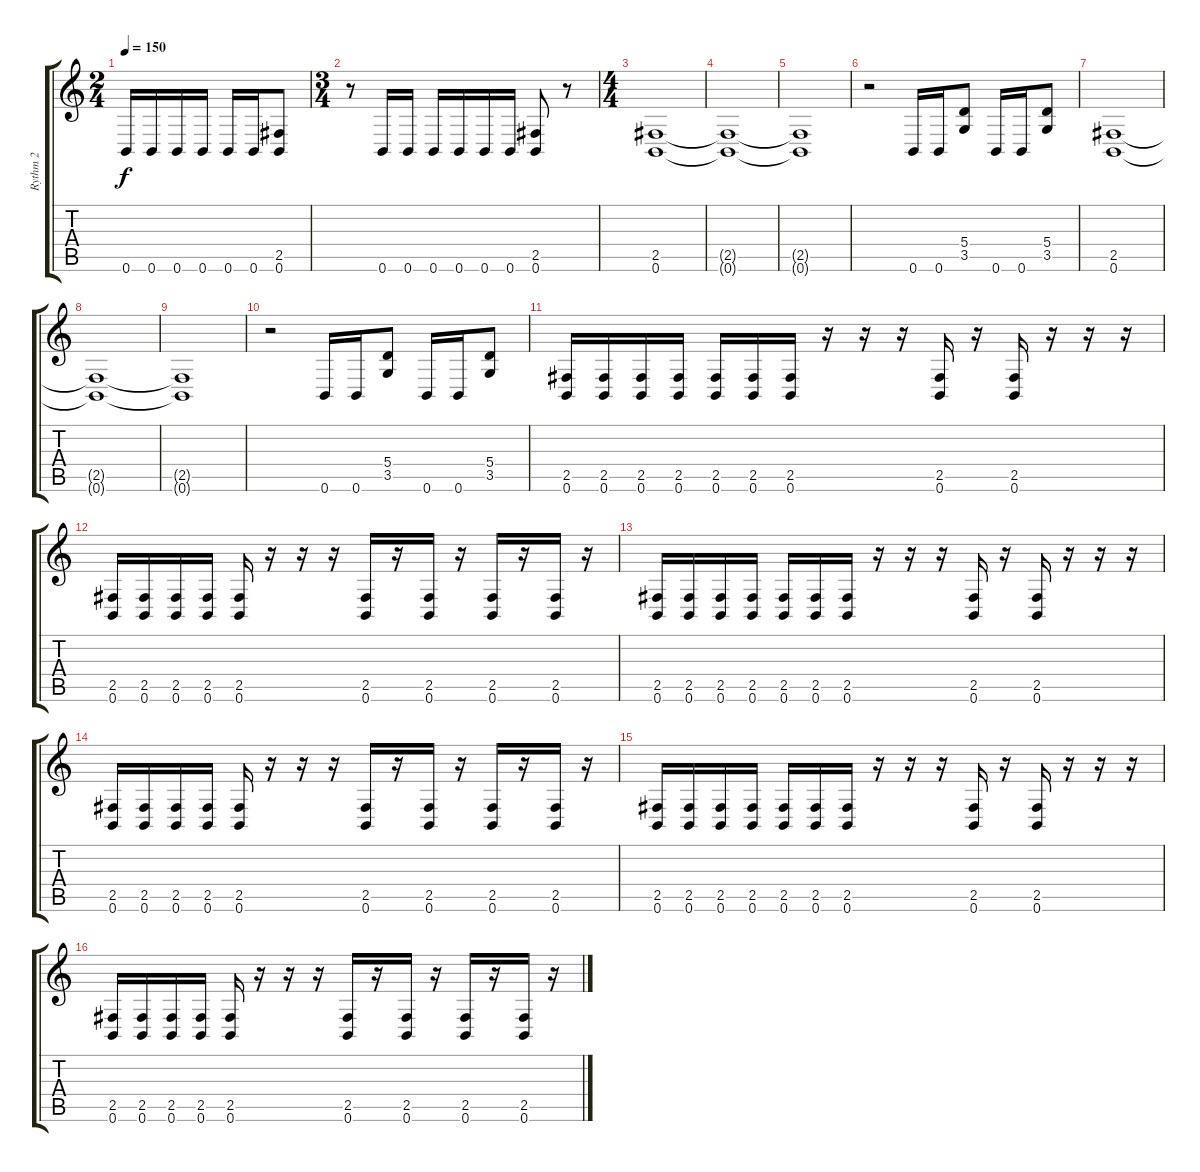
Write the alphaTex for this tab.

\track ("Rythm 2" "Rythm 2") {instrument distortionguitar}
\staff {score tabs}
\tuning (B3 Gb3 D3 A2 E2 B1) {hide}
\ts (2 4)
\tempo 150
\clef g2
\ks c
0.6.16{dy f instrument distortionguitar} 0.6.16 0.6.16 0.6.16 0.6.16 0.6.16 (2.5 0.6).8 |
\ts (3 4)
r.8 0.6.16 0.6.16 0.6.16 0.6.16 0.6.16 0.6.16 (2.5 0.6).8 r.8 |
\ts (4 4)
(2.5 0.6).1 |
(2.5{t} 0.6{t}).1 |
(2.5{t} 0.6{t}).1 |
r.2 0.6.16 0.6.16 (5.4 3.5).8 0.6.16 0.6.16 (5.4 3.5).8 |
(2.5 0.6).1 |
(2.5{t} 0.6{t}).1 |
(2.5{t} 0.6{t}).1 |
r.2 0.6.16 0.6.16 (5.4 3.5).8 0.6.16 0.6.16 (5.4 3.5).8 |
(2.5 0.6).16 (2.5 0.6).16 (2.5 0.6).16 (2.5 0.6).16 (2.5 0.6).16 (2.5 0.6).16 (2.5 0.6).16 r.16 r.16 r.16 (2.5 0.6).16 r.16 (2.5 0.6).16 r.16 r.16 r.16 |
(2.5 0.6).16 (2.5 0.6).16 (2.5 0.6).16 (2.5 0.6).16 (2.5 0.6).16 r.16 r.16 r.16 (2.5 0.6).16 r.16 (2.5 0.6).16 r.16 (2.5 0.6).16 r.16 (2.5 0.6).16 r.16 |
(2.5 0.6).16 (2.5 0.6).16 (2.5 0.6).16 (2.5 0.6).16 (2.5 0.6).16 (2.5 0.6).16 (2.5 0.6).16 r.16 r.16 r.16 (2.5 0.6).16 r.16 (2.5 0.6).16 r.16 r.16 r.16 |
(2.5 0.6).16 (2.5 0.6).16 (2.5 0.6).16 (2.5 0.6).16 (2.5 0.6).16 r.16 r.16 r.16 (2.5 0.6).16 r.16 (2.5 0.6).16 r.16 (2.5 0.6).16 r.16 (2.5 0.6).16 r.16 |
(2.5 0.6).16 (2.5 0.6).16 (2.5 0.6).16 (2.5 0.6).16 (2.5 0.6).16 (2.5 0.6).16 (2.5 0.6).16 r.16 r.16 r.16 (2.5 0.6).16 r.16 (2.5 0.6).16 r.16 r.16 r.16 |
(2.5 0.6).16 (2.5 0.6).16 (2.5 0.6).16 (2.5 0.6).16 (2.5 0.6).16 r.16 r.16 r.16 (2.5 0.6).16 r.16 (2.5 0.6).16 r.16 (2.5 0.6).16 r.16 (2.5 0.6).16 r.16
